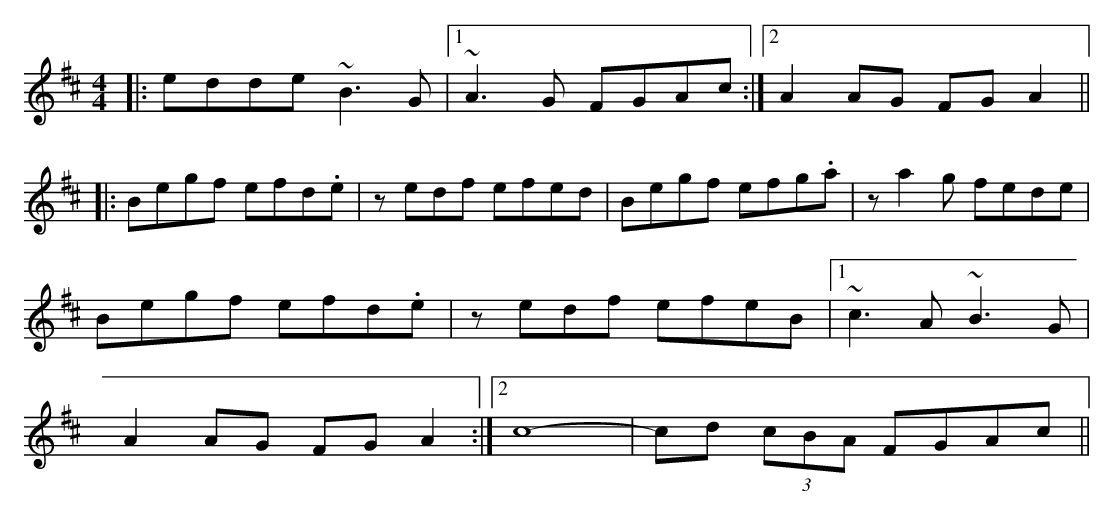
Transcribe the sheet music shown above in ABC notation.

X:1
M:4/4
K:Edor
|:edde ~B3G|1 ~A3G FGAc:|2 A2 AG FGA2||
|:Begf efd.e|zedf efed|Begf efg.a|za2 g fede|
Begf efd.e|zedf efeB|1 ~c3A ~B3G|
A2 AG FG A2:|2 c8-|cd (3cBA FGAc||
